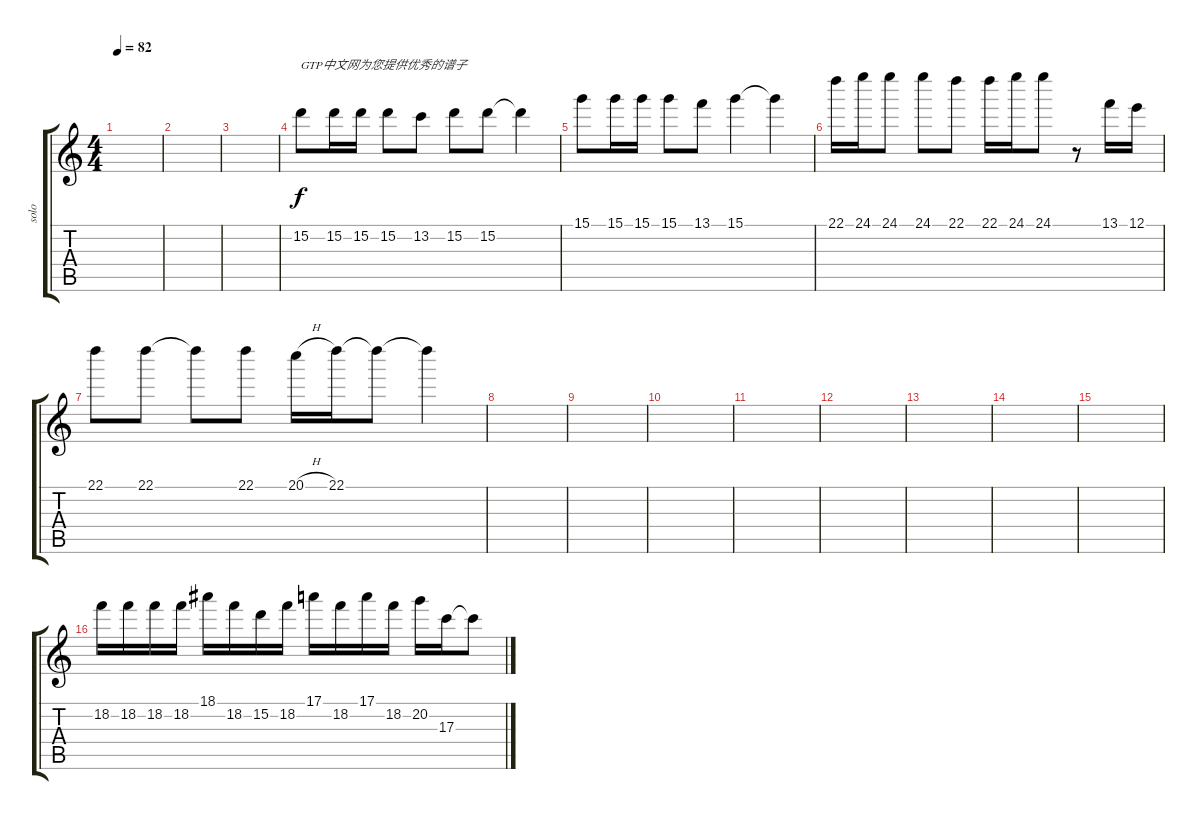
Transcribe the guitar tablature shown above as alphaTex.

\track ("solo" "solo") {instrument distortionguitar}
\staff {score tabs}
\tuning (E4 B3 G3 D3 A2 E2) {hide}
\ts (4 4)
\tempo 82
\clef g2
\ks c
|
|
|
15.2.8{txt "GTP中文网为您提供优秀的谱子"} 15.2.16 15.2.16 15.2.8 13.2.8 15.2.8 15.2.8 15.2{t}.4 |
15.1.8 15.1.16 15.1.16 15.1.8 13.1.8 15.1.4 15.1{t}.4 |
22.1.16 24.1.16 24.1.8 24.1.8 22.1.8 22.1.16 24.1.16 24.1.8 r.8 13.1.16 12.1.16 |
22.1.8 22.1.8 22.1{t}.8 22.1.8 20.1{h}.16 22.1.16 22.1{t}.8 22.1{t}.4 |
|
|
|
|
|
|
|
|
18.2.16 18.2.16 18.2.16 18.2.16 18.1.16 18.2.16 15.2.16 18.2.16 17.1.16 18.2.16 17.1.16 18.2.16 20.2.16 17.3.16 17.3{t}.8
